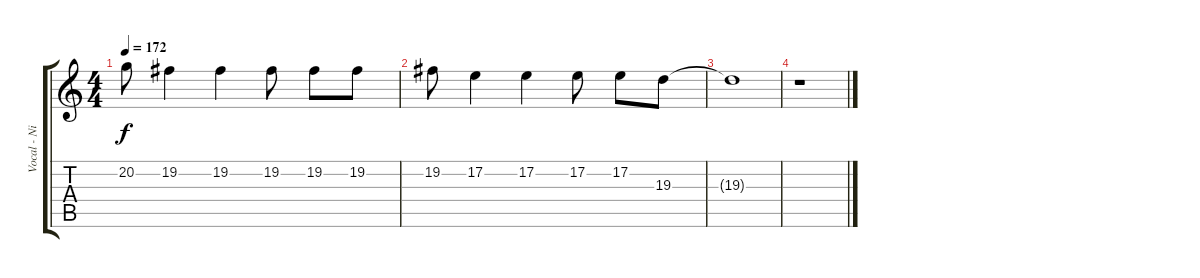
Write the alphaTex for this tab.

\track ("Vocal - Nikola" "Vocal - Ni") {instrument flute}
\staff {score tabs}
\tuning (E4 B3 G3 D3 A2 E2) {hide}
\ts (4 4)
\tempo 172
\clef g2
\ks c
20.2.8{dy f} 19.2.4 19.2.4 19.2.8 19.2.8 19.2.8 |
19.2.8 17.2.4 17.2.4 17.2.8 17.2.8 19.3.8 |
19.3{t}.1 |
r.1
